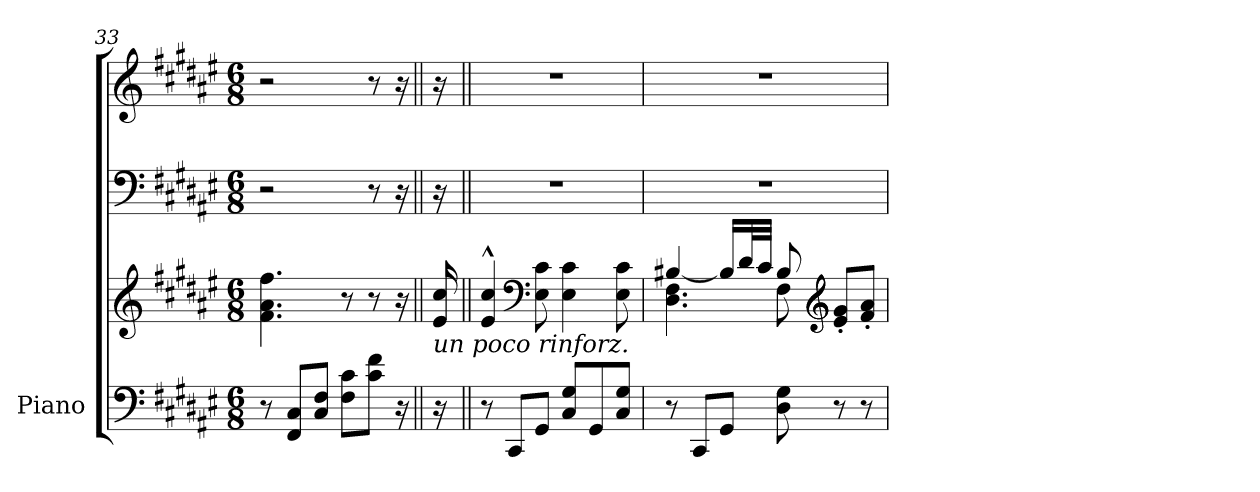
**kern	**kern	**kern	**kern
*part1	*part1	*part1	*part1
*staff4	*staff3	*staff2	*staff1
*I"Piano	*	*	*
*I'Pno.	*	*	*
*clefF4	*clefG2	*clefF4	*clefG2
*k[f#c#g#d#a#e#]	*k[f#c#g#d#a#e#]	*k[f#c#g#d#a#e#]	*k[f#c#g#d#a#e#]
*M6/8	*M6/8	*M6/8	*M6/8
=33	=33	=33	=33
8r	4.f#\ 4.a#\ 4.ff#\	2r	2r
8FF#/ 8C#/L	.	.	.
8C#/ 8F#/J	.	.	.
8F#\ 8c#\L	8r	.	.
8c#\ 8f#\J	8r	8r	8r
16r	16r	16r	16r
!!LO:LB:g=z
=34||	=34||	=34||	=34||
!	!LO:TX:b:i:t=un poco rinforz.	!	!
16r	16e#/ 16cc#/	16r	16r
=35||	=35||	=35||	=35||
8r	4e#/^^ 4cc#/^^	2.r	2.r
8CC#/L	.	.	.
*	*clefF4	*	*
8GG#/J	8E#\ 8c#\	.	.
8C#/ 8G#/L	4E#\ 4c#\	.	.
8GG#/	.	.	.
8C#/ 8G#/J	8E#\ 8c#\	.	.
=36	=36	=36	=36
*	*^	*	*
8r	4.D#\ 4.F#\	[4B#X/	2.r	2.r
8CC#/L	.	.	.	.
8GG#/J	.	16B#/LL]	.	.
.	.	32d#/L	.	.
.	.	32c#/JJJ	.	.
8D#\ 8G#\	8F#\	8B#/	.	.
*	*clefG2	*	*	*
8r	4ryy	8e#/' 8g#/'L	.	.
8r	.	8f#/' 8a#/'J	.	.
*	*v	*v	*	*
=	=	=	=
*-	*-	*-	*-
